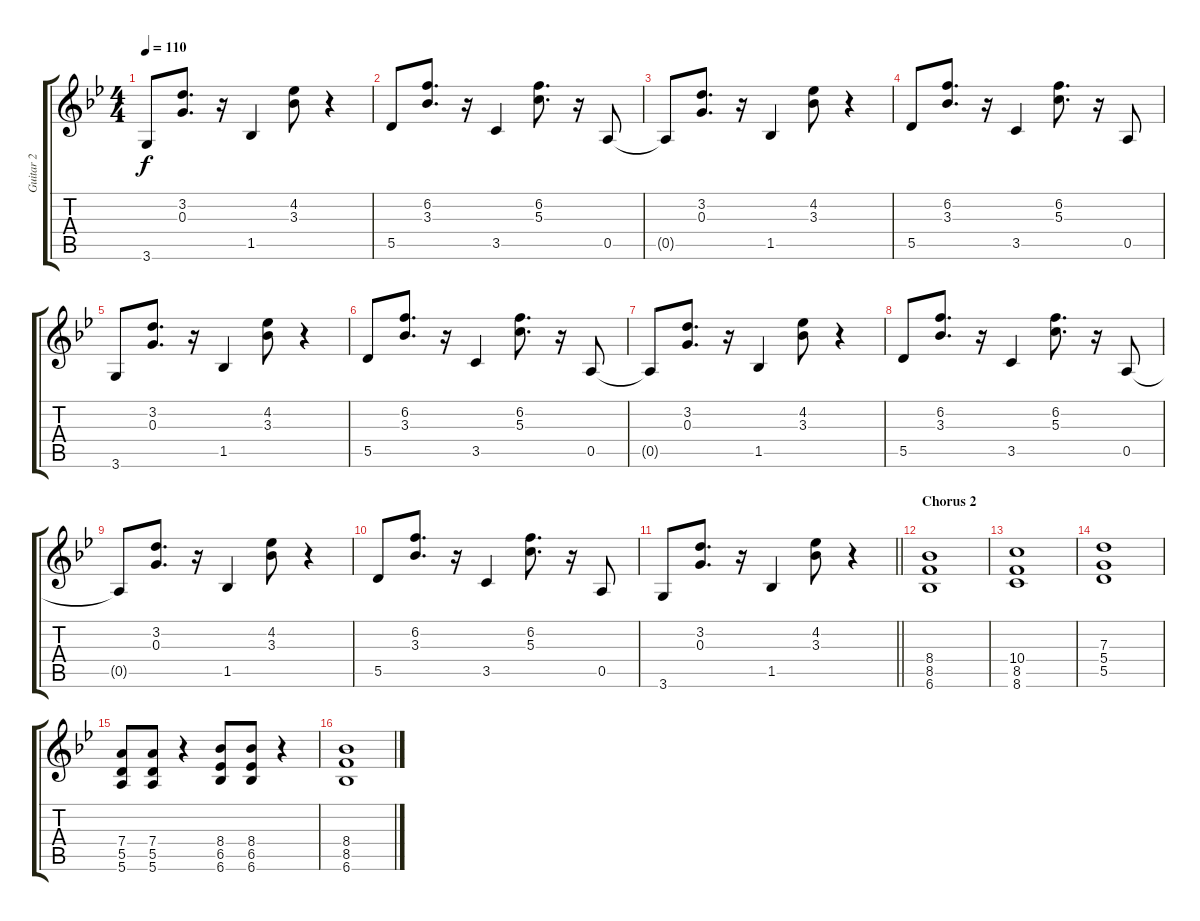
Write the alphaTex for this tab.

\track ("Guitar 2" "Guitar 2") {instrument electricguitarjazz}
\staff {score tabs}
\tuning (E4 B3 G3 D3 A2 E2) {hide}
\ts (4 4)
\tempo 110
\clef g2
\ks bb
3.6{t}.8{dy f} (3.2 0.3).8{d} r.16 1.5.4 (4.2 3.3).8 r.4 |
5.5.8 (6.2 3.3).8{d} r.16 3.5.4 (6.2 5.3).8{d} r.16 0.5.8 |
0.5{t}.8 (3.2 0.3).8{d} r.16 1.5.4 (4.2 3.3).8 r.4 |
5.5.8 (6.2 3.3).8{d} r.16 3.5.4 (6.2 5.3).8{d} r.16 0.5.8 |
3.6.8 (3.2 0.3).8{d} r.16 1.5.4 (4.2 3.3).8 r.4 |
5.5.8 (6.2 3.3).8{d} r.16 3.5.4 (6.2 5.3).8{d} r.16 0.5.8 |
0.5{t}.8 (3.2 0.3).8{d} r.16 1.5.4 (4.2 3.3).8 r.4 |
5.5.8 (6.2 3.3).8{d} r.16 3.5.4 (6.2 5.3).8{d} r.16 0.5.8 |
0.5{t}.8 (3.2 0.3).8{d} r.16 1.5.4 (4.2 3.3).8 r.4 |
5.5.8 (6.2 3.3).8{d} r.16 3.5.4 (6.2 5.3).8{d} r.16 0.5.8 |
\barLineRight lightlight
3.6.8 (3.2 0.3).8{d} r.16 1.5.4 (4.2 3.3).8 r.4 |
\section ("" "Chorus 2")
(8.4 8.5 6.6).1 |
(10.4 8.5 8.6).1 |
(7.3 5.4 5.5).1 |
(7.4 5.5 5.6).8 (7.4 5.5 5.6).8 r.4 (8.4 6.5 6.6).8 (8.4 6.5 6.6).8 r.4 |
(8.4 8.5 6.6).1
